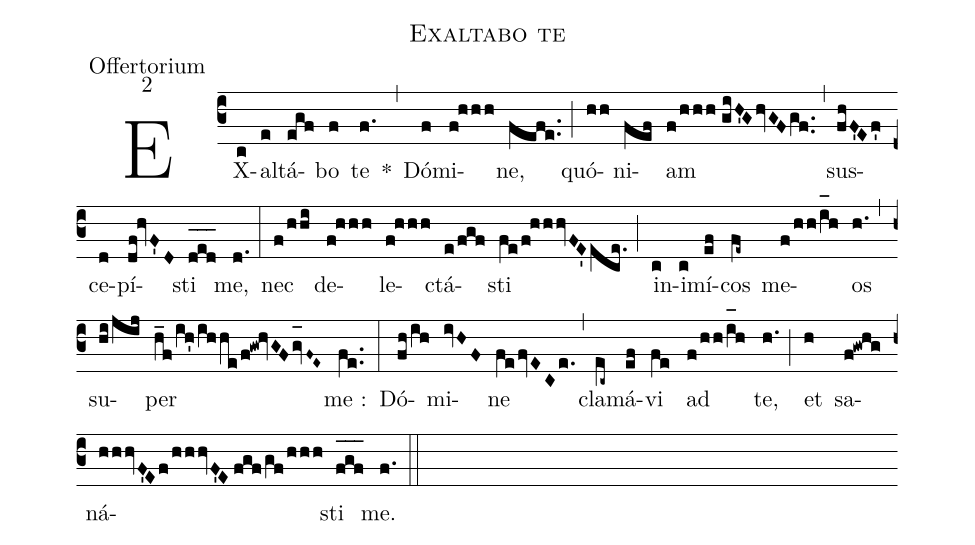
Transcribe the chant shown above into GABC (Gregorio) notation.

name:Exaltabo te;
office-part:Offertorium;
mode:2;
%%
(c3) EX(c)al(e)tá(egf)bo(f) te(f.) *(,) Dó(f)mi(f!hhh)ne,(fefe..) (;) quó(hh)ni(fef)am(f/hhh//giH'GhvGFgf..) (,) sus(fhF'Ef')ce(d)pí(df!hvF'D)sti(d_[oh:h]e_[oh:h]d_[oh:h]) me,(d.) (:) nec(f/hhi) de(f!hhh)le(f!hhh)ctá(e/fgf)sti(fe/f!hhhvFE'ece.) (;) in(c)i(c)mí(ef)cos(fe~) me(f/hh/i_[oh:h]h)os(h.) (,) su(hi/jij)per(h_f/ih'/ihhe/f!gw!hvGFgv_[oh:h]F~E~) me :(fe..) (:) Dó(fh/ih)mi(ivHF)ne(fefvECe.) (,) cla(ec~)má(ef)vi(fe) ad(f/hh/i_[oh:h]h) te,(h.) (;) et(h) sa(f!gwhg)ná(hhhvF'Ef/hhhvF'E//fgf/gf/hhh)sti(f_[oh:h]g_[oh:h]f_[oh:h]) me.(f.) (::)
